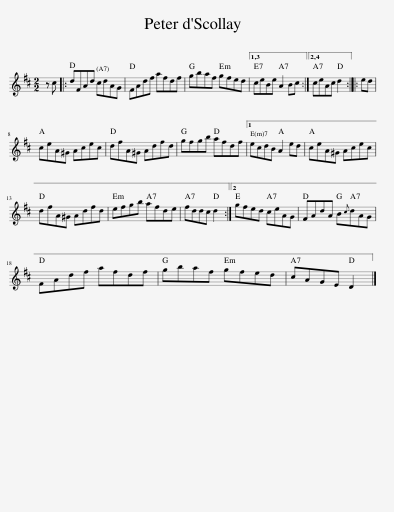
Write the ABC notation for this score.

X:1
L:1/8
M:2/2
I:linebreak $
K:D
V:1 treble
V:1
 z c |: dFAd cdAG | FAdf afdf | gbaf gfed |1,3 ceBe A2 Bc :|2,4 %5
 ceAc d2 :: ed |$ ceA^G Acec | dfA^G Adfd | gfgb afdf |1 %10
 ecdB A2 ed | ceA^G Acec |$ dfA^G Adfd | efgb afde | fddc d2 :|2 %15
 gfed ceAG | FAdA B{c}dAG |$ FAdf afdf | gbaf gfed | cAGE D2 |] %20
